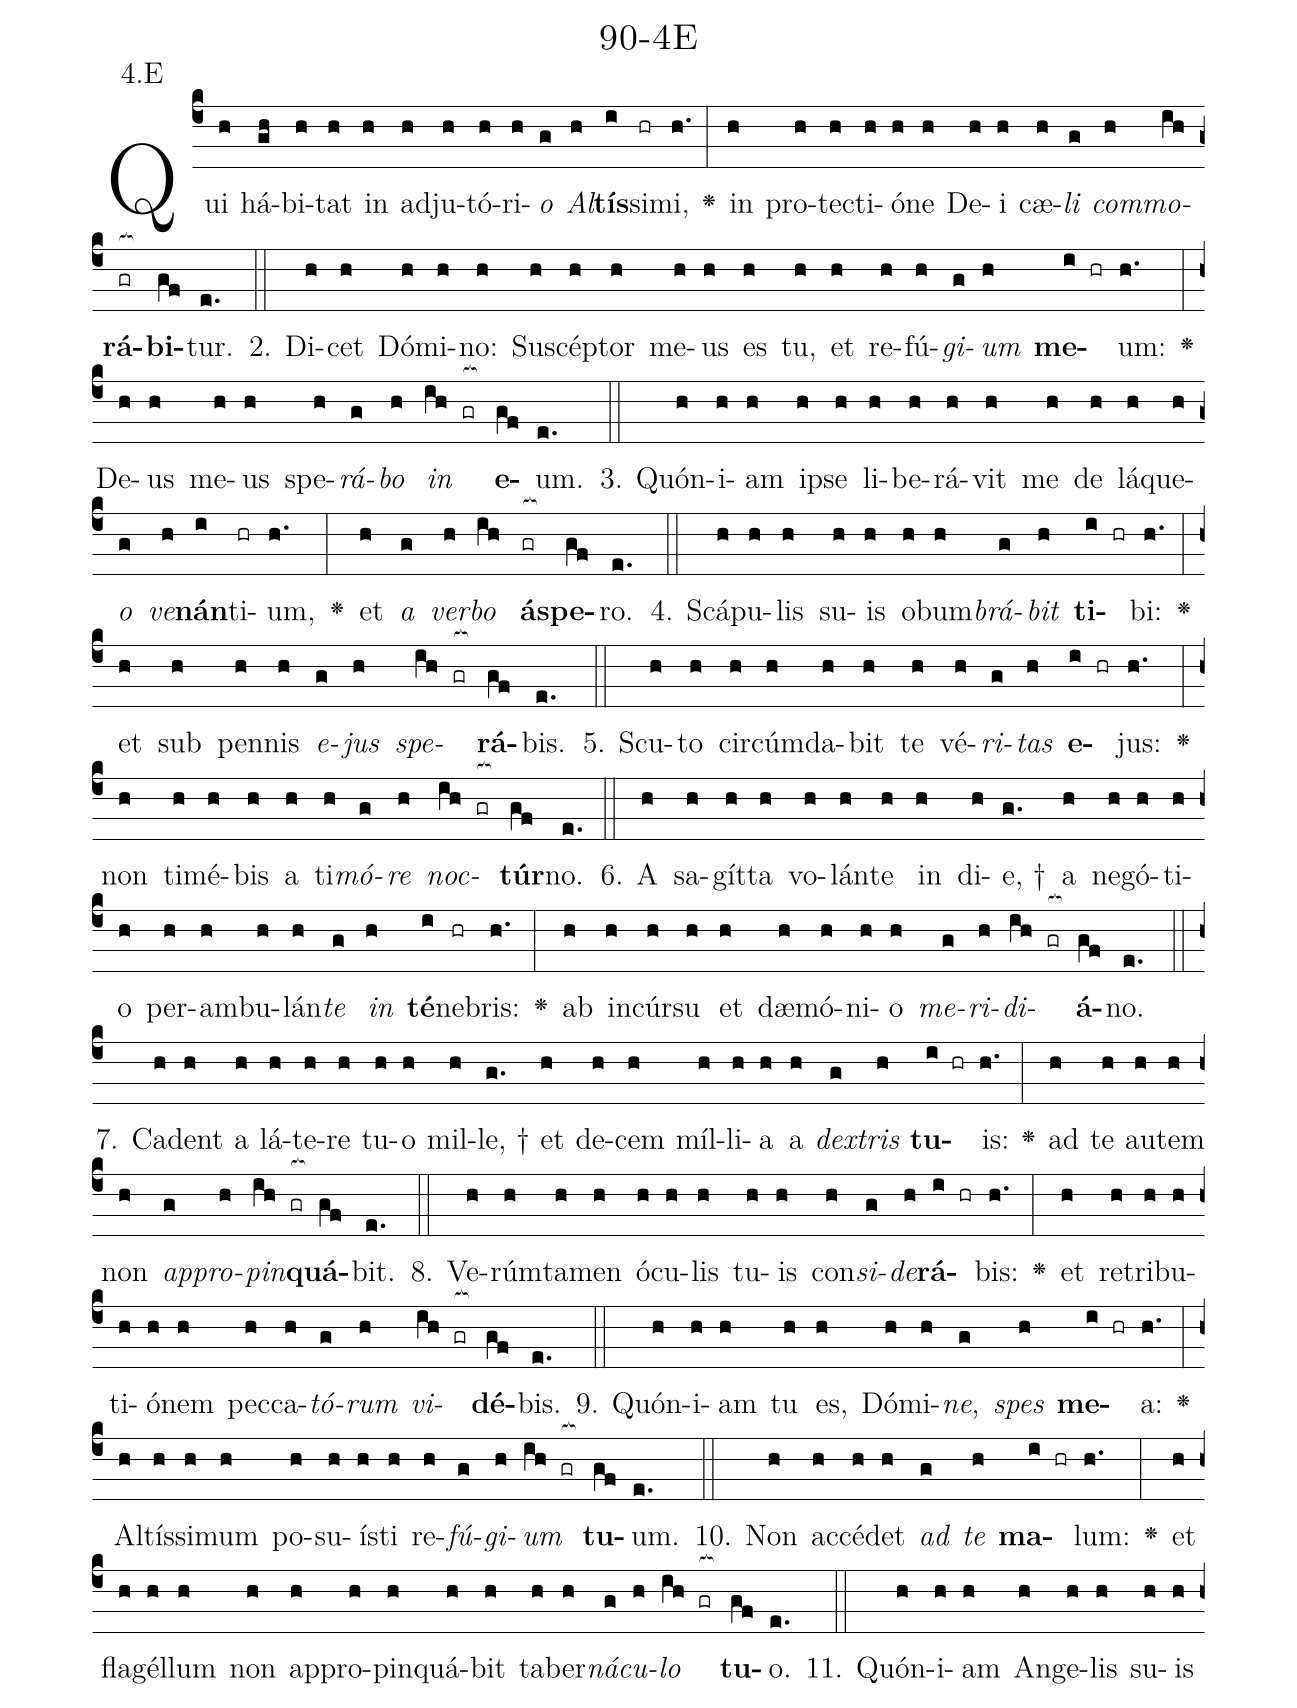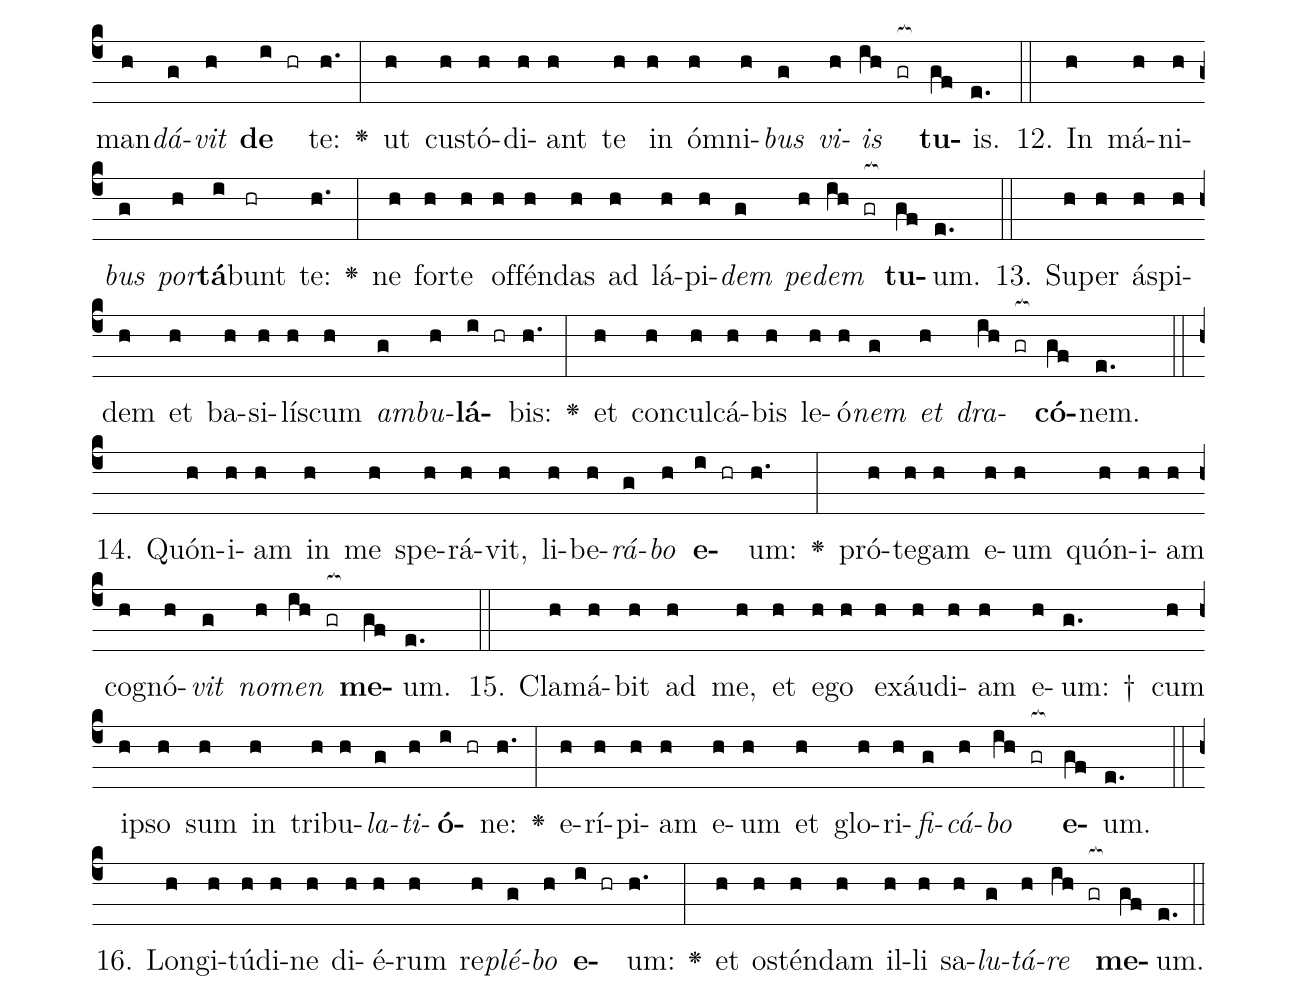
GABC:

name: 90-4E;
annotation: 4.E;
%%
(c4)Qui(h) há(gh)bi(h)tat(h) in(h) ad(h)ju(h)tó(h)ri(h)<i>o</i>(g) <i>Al</i>(h)<b>tís</b>(i)si(hr)mi,(h.) <v>\greheightstar</v>(:) in(h) pro(h)tec(h)ti(h)ó(h)ne(h) De(h)i(h) cæ(h)<i>li</i>(g) <i>com</i>(h)<i>mo</i>(ih)<b>rá</b>(gr[ocb:1{])<b>bi</b>(gf[ocb:0}])tur.(e.) (::)
2. Di(h)cet(h) Dó(h)mi(h)no:(h) Su(h)scép(h)tor(h) me(h)us(h) es(h) tu,(h) et(h) re(h)fú(h)<i>gi</i>(g)<i>um</i>(h) <b>me</b>(i hr)um:(h.) <v>\greheightstar</v>(:) De(h)us(h) me(h)us(h) spe(h)<i>rá</i>(g)<i>bo</i>(h) <i>in</i>(ih gr[ocb:1{]) <b>e</b>(gf[ocb:0}])um.(e.) (::)
3. Quón(h)i(h)am(h) ip(h)se(h) li(h)be(h)rá(h)vit(h) me(h) de(h) lá(h)que(h)<i>o</i>(g) <i>ve</i>(h)<b>nán</b>(i)ti(hr)um,(h.) <v>\greheightstar</v>(:) et(h) <i>a</i>(g) <i>ver</i>(h)<i>bo</i>(ih) <b>ás</b>(gr[ocb:1{])<b>pe</b>(gf[ocb:0}])ro.(e.) (::)
4. Scá(h)pu(h)lis(h) su(h)is(h) ob(h)um(h)<i>brá</i>(g)<i>bit</i>(h) <b>ti</b>(i hr)bi:(h.) <v>\greheightstar</v>(:) et(h) sub(h) pen(h)nis(h) <i>e</i>(g)<i>jus</i>(h) <i>spe</i>(ih gr[ocb:1{])<b>rá</b>(gf[ocb:0}])bis.(e.) (::)
5. Scu(h)to(h) cir(h)cúm(h)da(h)bit(h) te(h) vé(h)<i>ri</i>(g)<i>tas</i>(h) <b>e</b>(i hr)jus:(h.) <v>\greheightstar</v>(:) non(h) ti(h)mé(h)bis(h) a(h) ti(h)<i>mó</i>(g)<i>re</i>(h) <i>noc</i>(ih gr[ocb:1{])<b>túr</b>(gf[ocb:0}])no.(e.) (::)
6. A(h) sa(h)gít(h)ta(h) vo(h)lán(h)te(h) in(h) di(h)e, †(g.) a(h) neg(h)ó(h)ti(h)o(h) per(h)am(h)bu(h)lán(h)<i>te</i>(g) <i>in</i>(h) <b>té</b>(i)ne(hr)bris:(h.) <v>\greheightstar</v>(:) ab(h) in(h)cúr(h)su(h) et(h) dæ(h)mó(h)ni(h)o(h) <i>me</i>(g)<i>ri</i>(h)<i>di</i>(ih gr[ocb:1{])<b>á</b>(gf[ocb:0}])no.(e.) (::)
7. Ca(h)dent(h) a(h) lá(h)te(h)re(h) tu(h)o(h) mil(h)le, †(g.) et(h) de(h)cem(h) míl(h)li(h)a(h) a(h) <i>dex</i>(g)<i>tris</i>(h) <b>tu</b>(i hr)is:(h.) <v>\greheightstar</v>(:) ad(h) te(h) au(h)tem(h) non(h) <i>ap</i>(g)<i>pro</i>(h)<i>pin</i>(ih gr[ocb:1{])<b>quá</b>(gf[ocb:0}])bit.(e.) (::)
8. Ve(h)rúm(h)ta(h)men(h) ó(h)cu(h)lis(h) tu(h)is(h) con(h)<i>si</i>(g)<i>de</i>(h)<b>rá</b>(i hr)bis:(h.) <v>\greheightstar</v>(:) et(h) re(h)tri(h)bu(h)ti(h)ó(h)nem(h) pec(h)ca(h)<i>tó</i>(g)<i>rum</i>(h) <i>vi</i>(ih gr[ocb:1{])<b>dé</b>(gf[ocb:0}])bis.(e.) (::)
9. Quón(h)i(h)am(h) tu(h) es,(h) Dó(h)mi(h)<i>ne</i>,(g) <i>spes</i>(h) <b>me</b>(i hr)a:(h.) <v>\greheightstar</v>(:) Al(h)tís(h)si(h)mum(h) po(h)su(h)ís(h)ti(h) re(h)<i>fú</i>(g)<i>gi</i>(h)<i>um</i>(ih gr[ocb:1{]) <b>tu</b>(gf[ocb:0}])um.(e.) (::)
10. Non(h) ac(h)cé(h)det(h) <i>ad</i>(g) <i>te</i>(h) <b>ma</b>(i hr)lum:(h.) <v>\greheightstar</v>(:) et(h) fla(h)gél(h)lum(h) non(h) ap(h)pro(h)pin(h)quá(h)bit(h) ta(h)ber(h)<i>ná</i>(g)<i>cu</i>(h)<i>lo</i>(ih gr[ocb:1{]) <b>tu</b>(gf[ocb:0}])o.(e.) (::)
11. Quón(h)i(h)am(h) An(h)ge(h)lis(h) su(h)is(h) man(h)<i>dá</i>(g)<i>vit</i>(h) <b>de</b>(i hr) te:(h.) <v>\greheightstar</v>(:) ut(h) cus(h)tó(h)di(h)ant(h) te(h) in(h) óm(h)ni(h)<i>bus</i>(g) <i>vi</i>(h)<i>is</i>(ih gr[ocb:1{]) <b>tu</b>(gf[ocb:0}])is.(e.) (::)
12. In(h) má(h)ni(h)<i>bus</i>(g) <i>por</i>(h)<b>tá</b>(i)bunt(hr) te:(h.) <v>\greheightstar</v>(:) ne(h) for(h)te(h) of(h)fén(h)das(h) ad(h) lá(h)pi(h)<i>dem</i>(g) <i>pe</i>(h)<i>dem</i>(ih gr[ocb:1{]) <b>tu</b>(gf[ocb:0}])um.(e.) (::)
13. Su(h)per(h) ás(h)pi(h)dem(h) et(h) ba(h)si(h)lís(h)cum(h) <i>am</i>(g)<i>bu</i>(h)<b>lá</b>(i hr)bis:(h.) <v>\greheightstar</v>(:) et(h) con(h)cul(h)cá(h)bis(h) le(h)ó(h)<i>nem</i>(g) <i>et</i>(h) <i>dra</i>(ih gr[ocb:1{])<b>có</b>(gf[ocb:0}])nem.(e.) (::)
14. Quón(h)i(h)am(h) in(h) me(h) spe(h)rá(h)vit,(h) li(h)be(h)<i>rá</i>(g)<i>bo</i>(h) <b>e</b>(i hr)um:(h.) <v>\greheightstar</v>(:) pró(h)te(h)gam(h) e(h)um(h) quón(h)i(h)am(h) co(h)gnó(h)<i>vit</i>(g) <i>no</i>(h)<i>men</i>(ih gr[ocb:1{]) <b>me</b>(gf[ocb:0}])um.(e.) (::)
15. Cla(h)má(h)bit(h) ad(h) me,(h) et(h) e(h)go(h) ex(h)áu(h)di(h)am(h) e(h)um: †(g.) cum(h) ip(h)so(h) sum(h) in(h) tri(h)bu(h)<i>la</i>(g)<i>ti</i>(h)<b>ó</b>(i hr)ne:(h.) <v>\greheightstar</v>(:) e(h)rí(h)pi(h)am(h) e(h)um(h) et(h) glo(h)ri(h)<i>fi</i>(g)<i>cá</i>(h)<i>bo</i>(ih gr[ocb:1{]) <b>e</b>(gf[ocb:0}])um.(e.) (::)
16. Lon(h)gi(h)tú(h)di(h)ne(h) di(h)é(h)rum(h) re(h)<i>plé</i>(g)<i>bo</i>(h) <b>e</b>(i hr)um:(h.) <v>\greheightstar</v>(:) et(h) os(h)tén(h)dam(h) il(h)li(h) sa(h)<i>lu</i>(g)<i>tá</i>(h)<i>re</i>(ih gr[ocb:1{]) <b>me</b>(gf[ocb:0}])um.(e.) (::)
